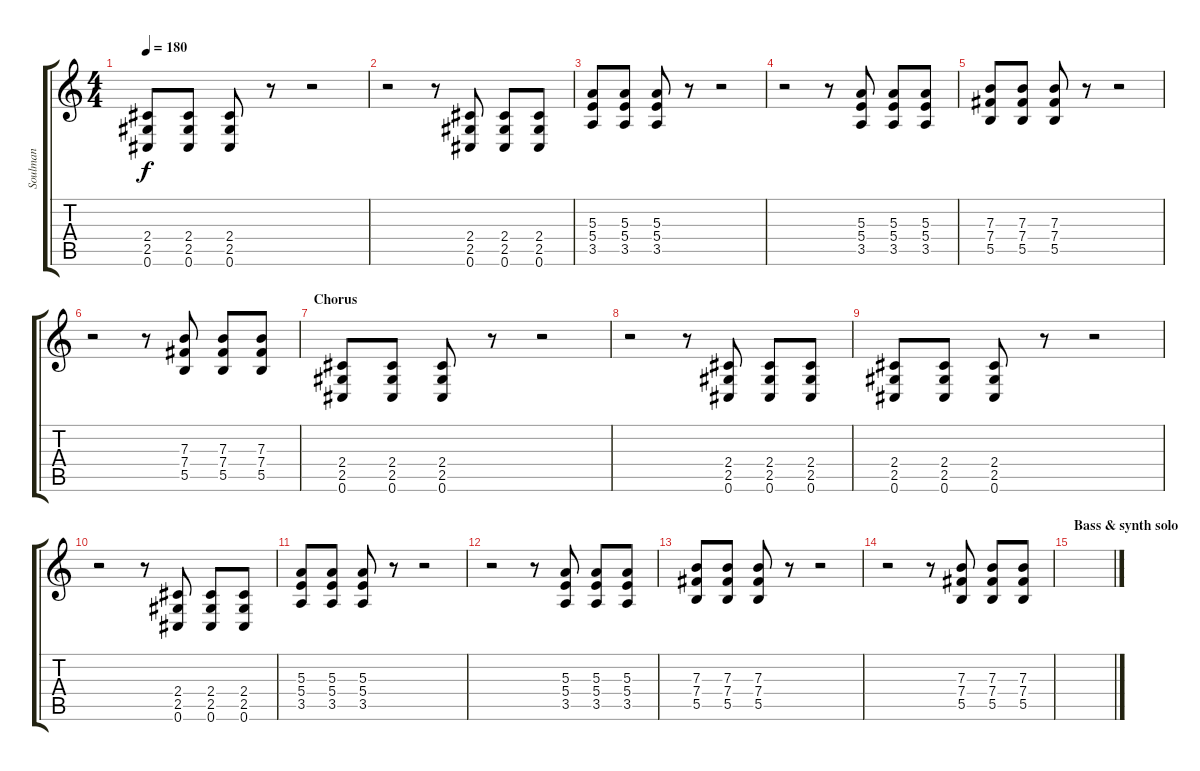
\track ("Soulman" "Soulman") {instrument distortionguitar}
\staff {score tabs}
\tuning (Db4 Ab3 E3 B2 Gb2 Db2) {hide}
\ts (4 4)
\tempo 180
\clef g2
\ks c
(2.4 2.5 0.6).8{dy f} (2.4 2.5 0.6).8 (2.4 2.5 0.6).8 r.8 r.2 |
r.2 r.8 (2.4 2.5 0.6).8 (2.4 2.5 0.6).8 (2.4 2.5 0.6).8 |
(5.3 5.4 3.5).8 (5.3 5.4 3.5).8 (5.3 5.4 3.5).8 r.8 r.2 |
r.2 r.8 (5.3 5.4 3.5).8 (5.3 5.4 3.5).8 (5.3 5.4 3.5).8 |
(7.3 7.4 5.5).8 (7.3 7.4 5.5).8 (7.3 7.4 5.5).8 r.8 r.2 |
r.2 r.8 (7.3 7.4 5.5).8 (7.3 7.4 5.5).8 (7.3 7.4 5.5).8 |
\section ("" "Chorus")
(2.4 2.5 0.6).8 (2.4 2.5 0.6).8 (2.4 2.5 0.6).8 r.8 r.2 |
r.2 r.8 (2.4 2.5 0.6).8 (2.4 2.5 0.6).8 (2.4 2.5 0.6).8 |
(2.4 2.5 0.6).8 (2.4 2.5 0.6).8 (2.4 2.5 0.6).8 r.8 r.2 |
r.2 r.8 (2.4 2.5 0.6).8 (2.4 2.5 0.6).8 (2.4 2.5 0.6).8 |
(5.3 5.4 3.5).8 (5.3 5.4 3.5).8 (5.3 5.4 3.5).8 r.8 r.2 |
r.2 r.8 (5.3 5.4 3.5).8 (5.3 5.4 3.5).8 (5.3 5.4 3.5).8 |
(7.3 7.4 5.5).8 (7.3 7.4 5.5).8 (7.3 7.4 5.5).8 r.8 r.2 |
r.2 r.8 (7.3 7.4 5.5).8 (7.3 7.4 5.5).8 (7.3 7.4 5.5).8 |
\section ("" "Bass & synth solo")
